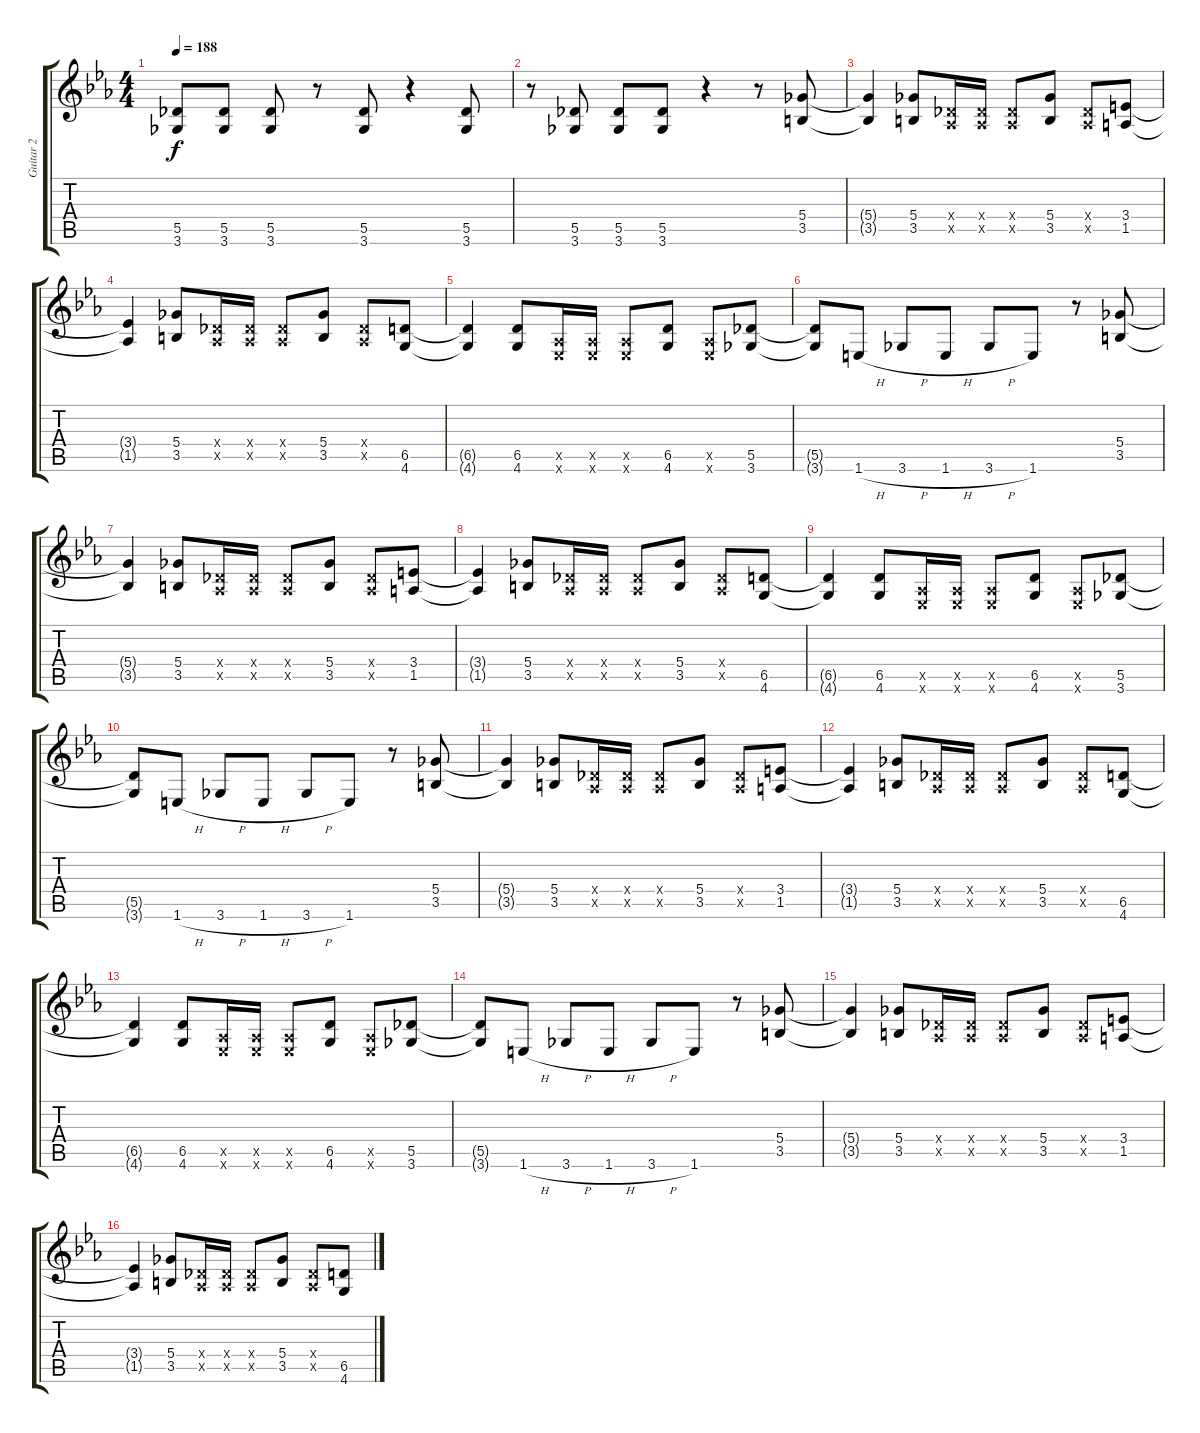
\track ("Guitar 2" "Guitar 2") {instrument overdrivenguitar}
\staff {score tabs}
\tuning (Eb4 Bb3 Gb3 Db3 Ab2 Eb2) {hide}
\ts (4 4)
\tempo 188
\clef g2
\ks eb
(5.5{t} 3.6{t}).8{dy f} (5.5 3.6).8 (5.5 3.6).8 r.8 (5.5 3.6).8 r.4 (5.5 3.6).8 |
r.8 (5.5 3.6).8 (5.5 3.6).8 (5.5 3.6).8 r.4 r.8 (5.4 3.5).8 |
(5.4{t} 3.5{t}).4 (5.4 3.5).8 (0.4{x} 0.5{x}).16 (0.4{x} 0.5{x}).16 (0.4{x} 0.5{x}).8 (5.4 3.5).8 (0.4{x} 0.5{x}).8 (3.4 1.5).8 |
(3.4{t} 1.5{t}).4 (5.4 3.5).8 (0.4{x} 0.5{x}).16 (0.4{x} 0.5{x}).16 (0.4{x} 0.5{x}).8 (5.4 3.5).8 (0.4{x} 0.5{x}).8 (6.5 4.6).8 |
(6.5{t} 4.6{t}).4 (6.5 4.6).8 (0.5{x} 0.6{x}).16 (0.5{x} 0.6{x}).16 (0.5{x} 0.6{x}).8 (6.5 4.6).8 (0.5{x} 0.6{x}).8 (5.5 3.6).8 |
(5.5{t} 3.6{t}).8 1.6{h}.8 3.6{h}.8 1.6{h}.8 3.6{h}.8 1.6.8 r.8 (5.4 3.5).8 |
(5.4{t} 3.5{t}).4 (5.4 3.5).8 (0.4{x} 0.5{x}).16 (0.4{x} 0.5{x}).16 (0.4{x} 0.5{x}).8 (5.4 3.5).8 (0.4{x} 0.5{x}).8 (3.4 1.5).8 |
(3.4{t} 1.5{t}).4 (5.4 3.5).8 (0.4{x} 0.5{x}).16 (0.4{x} 0.5{x}).16 (0.4{x} 0.5{x}).8 (5.4 3.5).8 (0.4{x} 0.5{x}).8 (6.5 4.6).8 |
(6.5{t} 4.6{t}).4 (6.5 4.6).8 (0.5{x} 0.6{x}).16 (0.5{x} 0.6{x}).16 (0.5{x} 0.6{x}).8 (6.5 4.6).8 (0.5{x} 0.6{x}).8 (5.5 3.6).8 |
(5.5{t} 3.6{t}).8 1.6{h}.8 3.6{h}.8 1.6{h}.8 3.6{h}.8 1.6.8 r.8 (5.4 3.5).8 |
(5.4{t} 3.5{t}).4 (5.4 3.5).8 (0.4{x} 0.5{x}).16 (0.4{x} 0.5{x}).16 (0.4{x} 0.5{x}).8 (5.4 3.5).8 (0.4{x} 0.5{x}).8 (3.4 1.5).8 |
(3.4{t} 1.5{t}).4 (5.4 3.5).8 (0.4{x} 0.5{x}).16 (0.4{x} 0.5{x}).16 (0.4{x} 0.5{x}).8 (5.4 3.5).8 (0.4{x} 0.5{x}).8 (6.5 4.6).8 |
(6.5{t} 4.6{t}).4 (6.5 4.6).8 (0.5{x} 0.6{x}).16 (0.5{x} 0.6{x}).16 (0.5{x} 0.6{x}).8 (6.5 4.6).8 (0.5{x} 0.6{x}).8 (5.5 3.6).8 |
(5.5{t} 3.6{t}).8 1.6{h}.8 3.6{h}.8 1.6{h}.8 3.6{h}.8 1.6.8 r.8 (5.4 3.5).8 |
(5.4{t} 3.5{t}).4 (5.4 3.5).8 (0.4{x} 0.5{x}).16 (0.4{x} 0.5{x}).16 (0.4{x} 0.5{x}).8 (5.4 3.5).8 (0.4{x} 0.5{x}).8 (3.4 1.5).8 |
(3.4{t} 1.5{t}).4 (5.4 3.5).8 (0.4{x} 0.5{x}).16 (0.4{x} 0.5{x}).16 (0.4{x} 0.5{x}).8 (5.4 3.5).8 (0.4{x} 0.5{x}).8 (6.5 4.6).8
